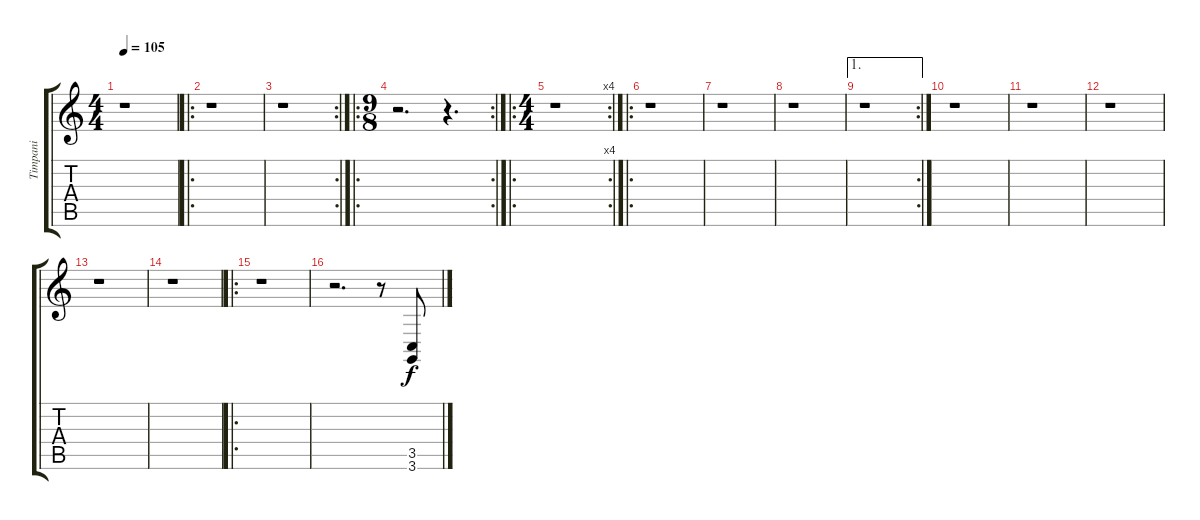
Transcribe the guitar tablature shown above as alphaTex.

\track ("Timpani" "Timpani") {instrument timpani}
\staff {score tabs}
\tuning (E4 B3 G3 D3 A2 E2) {hide}
\ts (4 4)
\tempo 105
\clef g2
\ks c
r.1{dy f} |
\ro
r.1 |
\rc 2
r.1 |
\ro
\rc 2
\ts (9 8)
r.2{d} r.4{d} |
\ro
\rc 4
\ts (4 4)
r.1 |
\ro
r.1 |
r.1 |
r.1 |
\ae 1
\rc 2
r.1 |
r.1 |
r.1 |
r.1 |
r.1 |
r.1 |
\ro
r.1 |
r.2{d} r.8 (3.5 3.6).8
